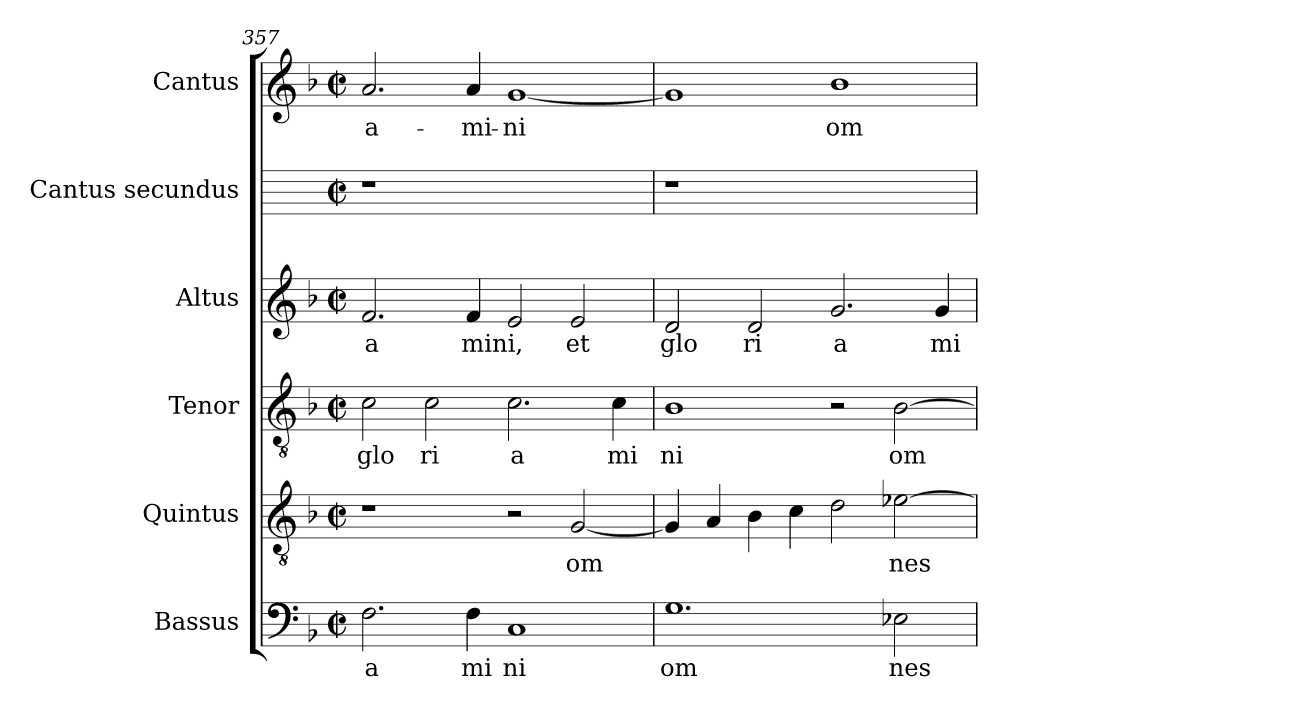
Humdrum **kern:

**kern	**text	**kern	**text	**kern	**text	**kern	**text	**kern	**kern	**text
*part6	*part6	*part5	*part5	*part4	*part4	*part3	*part3	*part2	*part1	*part1
*staff6	*staff6	*staff5	*staff5	*staff4	*staff4	*staff3	*staff3	*staff2	*staff1	*staff1
*I"Bassus	*	*I"Quintus	*	*I"Tenor	*	*I"Altus	*	*I"Cantus  secundus	*I"Cantus	*
*I'B	*	*I'Q	*	*I'T	*	*I'A	*	*	*I'C	*
*clefF4	*	*clefGv2	*	*clefGv2	*	*clefG2	*	*	*clefG2	*
*k[b-]	*	*k[b-]	*	*k[b-]	*	*k[b-]	*	*k[]	*k[b-]	*
*F:	*	*F:	*	*F:	*	*F:	*	*C:	*F:	*
*M2/2	*	*M2/2	*	*M2/2	*	*M2/2	*	*M2/2	*M2/2	*
*met(c|)	*	*met(c|)	*	*met(c|)	*	*met(c|)	*	*met(c|)	*met(c|)	*
=357	=357	=357	=357	=357	=357	=357	=357	=357	=357	=357
!	!LO:LY:b:cj	!	!	!	!LO:LY:b:cj	!	!LO:LY:b:cj	!	!	!LO:LY:b:cj
2.F\	a	1r	.	2c\	glo	2.f/	a	1r	2.a/	-a-
!	!	!	!	!	!LO:LY:b:cj	!	!	!	!	!
.	.	.	.	2c\	ri	.	.	.	.	.
!	!LO:LY:b:cj	!	!	!	!	!	!LO:LY:b:cj	!	!	!LO:LY:b:cj
4F\	mi	.	.	.	.	4f/	mini,	.	4a/	-mi-
!	!LO:LY:b:cj	!	!	!	!LO:LY:b:cj	!	!LO:LY:b:cj	!	!	!LO:LY:b:cj
1C	ni	2r	.	2.c\	a	2e/	.	1ryy	[<1g	-ni
!	!	!	!LO:LY:b:cj	!	!	!	!LO:LY:b:cj	!	!	!
.	.	[<2G/	om-	.	.	2e/	et	.	.	.
!	!	!	!	!	!LO:LY:b:cj	!	!	!	!	!
.	.	.	.	4c\	mi	.	.	.	.	.
=358	=358	=358	=358	=358	=358	=358	=358	=358	=358	=358
!	!LO:LY:b:cj	!	!LO:LY:b:cj	!	!LO:LY:b:cj	!	!LO:LY:b:cj	!	!	!LO:LY:b:cj
1.G	om	4G/]	--	1B-	ni	2d/	glo	1r	1g]	.
!	!	!	!LO:LY:b:cj	!	!	!	!	!	!	!
.	.	4A/	--	.	.	.	.	.	.	.
!	!	!	!LO:LY:b:cj	!	!	!	!LO:LY:b:cj	!	!	!
.	.	4B-\	--	.	.	2d/	ri	.	.	.
!	!	!	!LO:LY:b:cj	!	!	!	!	!	!	!
.	.	4c\	--	.	.	.	.	.	.	.
!	!	!	!LO:LY:b:cj	!	!	!	!LO:LY:b:cj	!	!	!LO:LY:b:cj
.	.	2d\	--	2r	.	2.g/	a	1ryy	1b-	om-
!	!LO:LY:b:cj	!	!LO:LY:b:cj	!	!LO:LY:b:cj	!	!	!	!	!
2E-X\	nes	[>2e-X\	-nes	[>2B-\	om	.	.	.	.	.
!	!	!	!	!	!	!	!LO:LY:b:cj	!	!	!
.	.	.	.	.	.	4g/	mi	.	.	.
=	=	=	=	=	=	=	=	=	=	=
*-	*-	*-	*-	*-	*-	*-	*-	*-	*-	*-
